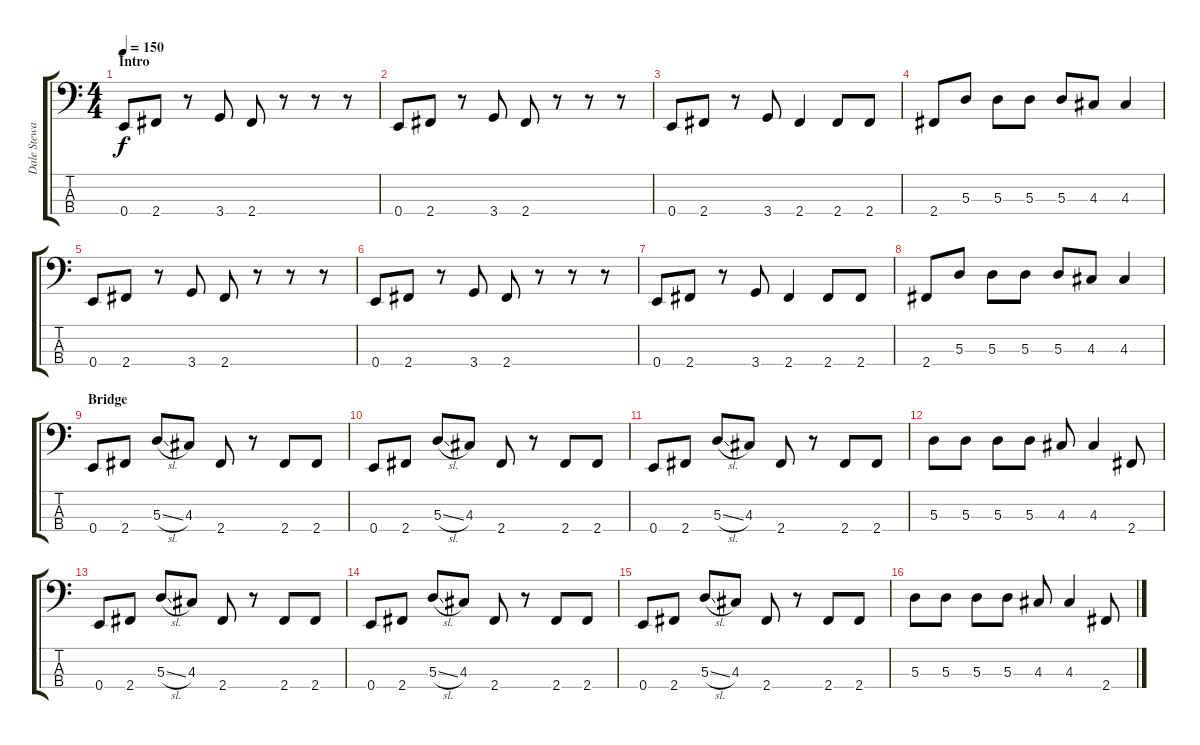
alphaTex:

\track ("Dale Stewart" "Dale Stewa") {instrument electricbasspick}
\staff {score tabs}
\tuning (G2 D2 A1 E1) {hide}
\ts (4 4)
\section ("" "Intro")
\tempo 150
\clef f4
\ks c
0.4.8{dy f instrument electricbasspick} 2.4.8 r.8 3.4.8 2.4.8 r.8 r.8 r.8 |
0.4.8 2.4.8 r.8 3.4.8 2.4.8 r.8 r.8 r.8 |
0.4.8 2.4.8 r.8 3.4.8 2.4.4 2.4.8 2.4.8 |
2.4.8 5.3.8 5.3.8 5.3.8 5.3.8 4.3.8 4.3.4 |
0.4.8 2.4.8 r.8 3.4.8 2.4.8 r.8 r.8 r.8 |
0.4.8 2.4.8 r.8 3.4.8 2.4.8 r.8 r.8 r.8 |
0.4.8 2.4.8 r.8 3.4.8 2.4.4 2.4.8 2.4.8 |
2.4.8 5.3.8 5.3.8 5.3.8 5.3.8 4.3.8 4.3.4 |
\section ("" "Bridge")
0.4.8 2.4.8 5.3{sl}.8 4.3.8 2.4.8 r.8 2.4.8 2.4.8 |
0.4.8 2.4.8 5.3{sl}.8 4.3.8 2.4.8 r.8 2.4.8 2.4.8 |
0.4.8 2.4.8 5.3{sl}.8 4.3.8 2.4.8 r.8 2.4.8 2.4.8 |
5.3.8 5.3.8 5.3.8 5.3.8 4.3.8 4.3.4 2.4.8 |
0.4.8 2.4.8 5.3{sl}.8 4.3.8 2.4.8 r.8 2.4.8 2.4.8 |
0.4.8 2.4.8 5.3{sl}.8 4.3.8 2.4.8 r.8 2.4.8 2.4.8 |
0.4.8 2.4.8 5.3{sl}.8 4.3.8 2.4.8 r.8 2.4.8 2.4.8 |
5.3.8 5.3.8 5.3.8 5.3.8 4.3.8 4.3.4 2.4.8
